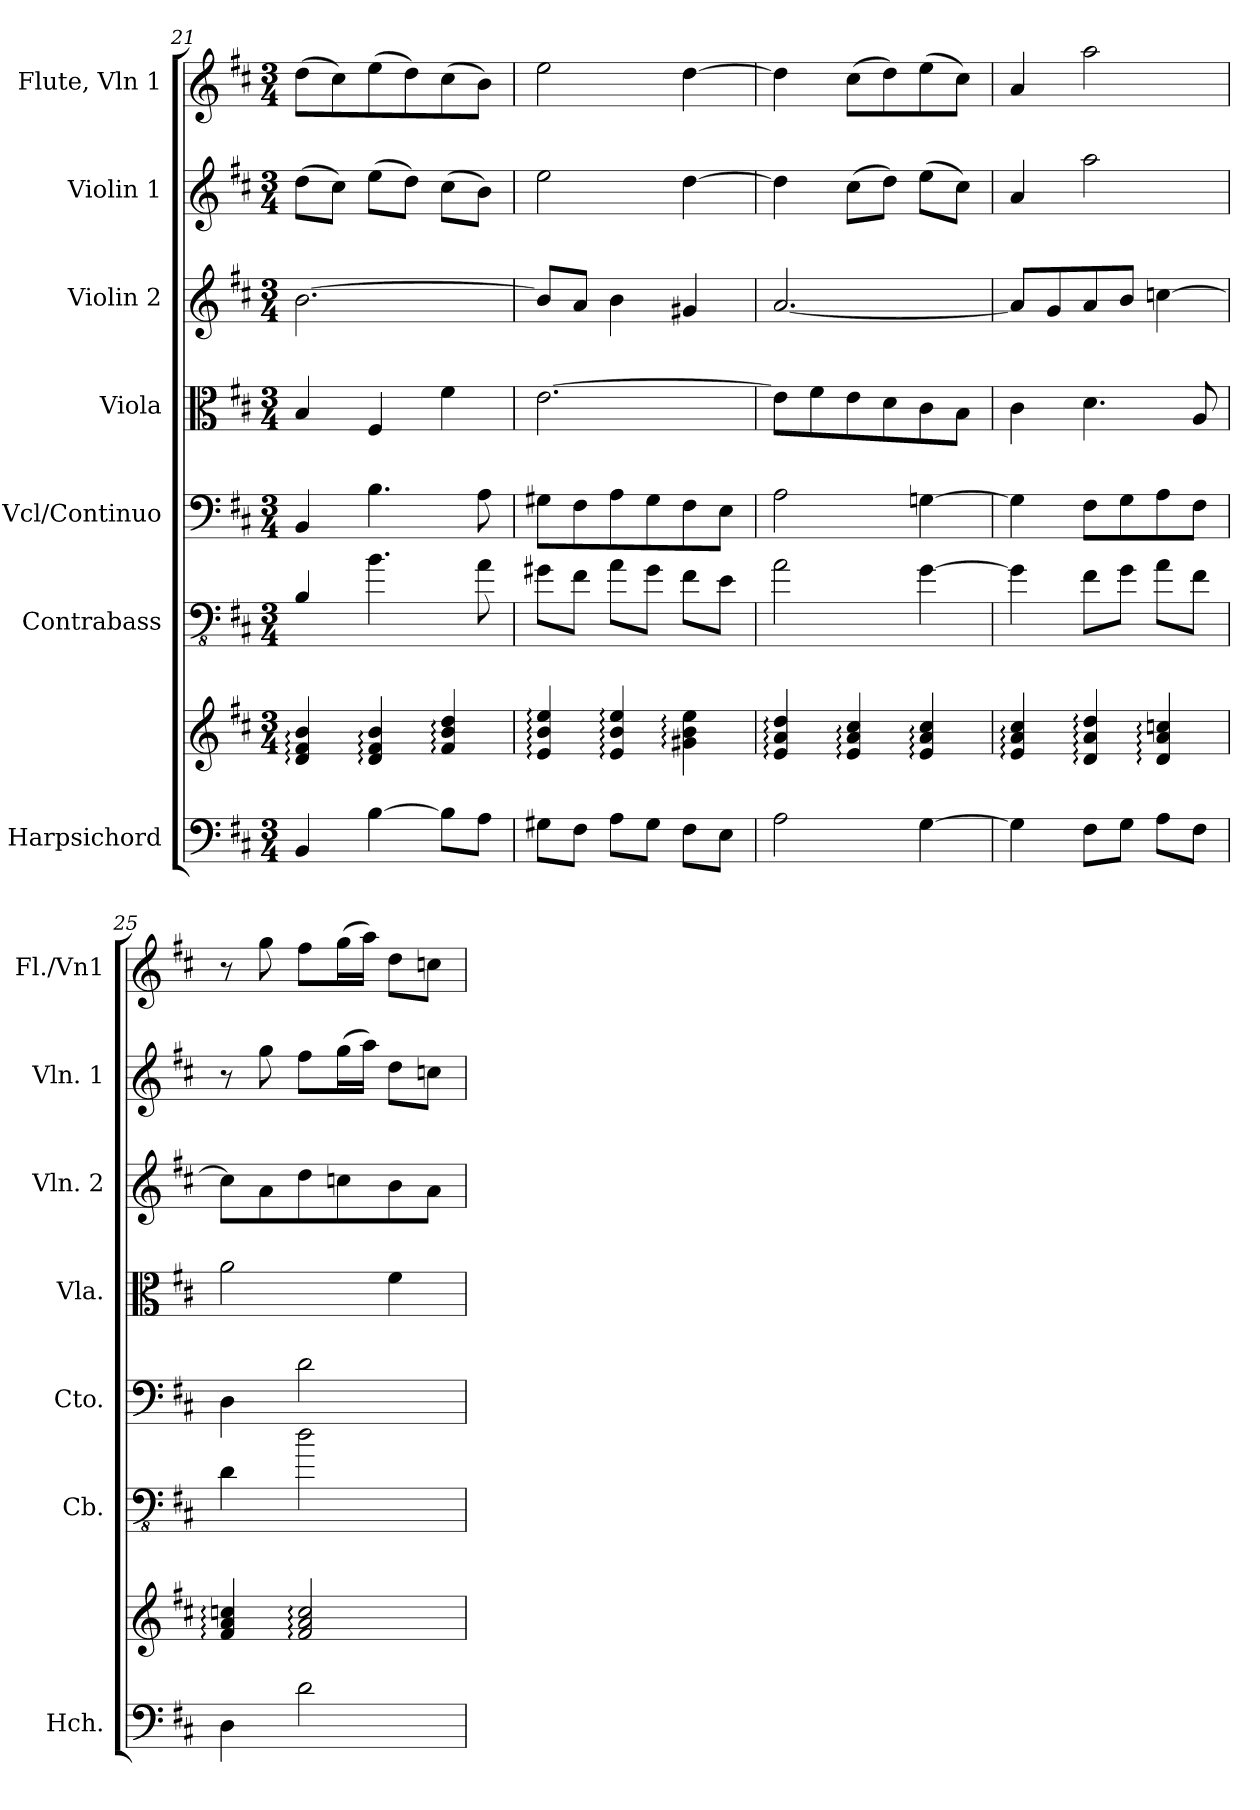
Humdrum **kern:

**kern	**kern	**kern	**kern	**kern	**kern	**kern	**kern
*part7	*part7	*part6	*part5	*part4	*part3	*part2	*part1
*staff8	*staff7	*staff6	*staff5	*staff4	*staff3	*staff2	*staff1
*I"Harpsichord	*	*I"Contrabass	*I"Vcl/Continuo	*I"Viola	*I"Violin 2	*I"Violin 1	*I"Flute, Vln 1
*I'Hch.	*	*I'Cb.	*I'Cto.	*I'Vla.	*I'Vln. 2	*I'Vln. 1	*I'Fl./Vn1
*clefF4	*clefG2	*clefFv4	*clefF4	*clefC3	*clefG2	*clefG2	*clefG2
*	*	*ITrd7c12	*	*	*	*	*
*k[f#c#]	*k[f#c#]	*k[f#c#]	*k[f#c#]	*k[f#c#]	*k[f#c#]	*k[f#c#]	*k[f#c#]
*M3/4	*M3/4	*M3/4	*M3/4	*M3/4	*M3/4	*M3/4	*M3/4
=21	=21	=21	=21	=21	=21	=21	=21
4BB/	4d/: 4f#/: 4b/:	4BBB/	4BB/	4B/	[2.b\	(8dd\L	(8dd\L
.	.	.	.	.	.	8cc#\J)	8cc#\)
[4B\	4d/: 4f#/: 4b/:	4.BB\	4.B\	4F#/	.	(8ee\L	(8ee\
.	.	.	.	.	.	8dd\J)	8dd\)
8B\L]	4f#/: 4b/: 4dd/:	.	.	4f#\	.	(8cc#\L	(8cc#\
8A\J	.	8AA\	8A\	.	.	8b\J)	8b\J)
=22	=22	=22	=22	=22	=22	=22	=22
8G#X\L	4e/: 4b/: 4ee/:	8GG#X\L	8G#X\L	[2.e\	8b/L]	2ee\	2ee\
8F#\J	.	8FF#\J	8F#\	.	8a/J	.	.
8A\L	4e/: 4b/: 4ee/:	8AA\L	8A\	.	4b\	.	.
8G#\J	.	8GG#\J	8G#\	.	.	.	.
8F#\L	4g#X\: 4b\: 4ee\:	8FF#\L	8F#\	.	4g#X/	[4dd\	[4dd\
8E\J	.	8EE\J	8E\J	.	.	.	.
=23	=23	=23	=23	=23	=23	=23	=23
2A\	4e/: 4a/: 4dd/:	2AA\	2A\	8e\L]	[2.a/	4dd\]	4dd\]
.	.	.	.	8f#\	.	.	.
.	4e/: 4a/: 4cc#/:	.	.	8e\	.	(8cc#\L	(8cc#\L
.	.	.	.	8d\	.	8dd\J)	8dd\)
[4G\	4e/: 4a/: 4cc#/:	[4GG\	[4Gn\	8c#\	.	(8ee\L	(8ee\
.	.	.	.	8B\J	.	8cc#\J)	8cc#\J)
!!LO:LB:g=z
=24	=24	=24	=24	=24	=24	=24	=24
4G\]	4e/: 4a/: 4cc#/:	4GG\]	4G\]	4c#\	8a/L]	4a/	4a/
.	.	.	.	.	8g/	.	.
8F#\L	4d/: 4a/: 4dd/:	8FF#\L	8F#\L	4.d\	8a/	2aa\	2aa\
8G\J	.	8GG\J	8G\	.	8b/J	.	.
8A\L	4d/: 4a/: 4ccn/:	8AA\L	8A\	.	[4ccn\	.	.
8F#\J	.	8FF#\J	8F#\J	8A/	.	.	.
=25	=25	=25	=25	=25	=25	=25	=25
4D\	4f#/: 4a/: 4ccn/:	4DD\	4D\	2a\	8cc\L]	8r	8r
.	.	.	.	.	8a\	8gg\	8gg\
2d\	2f#/: 2a/: 2cc/:	2D\	2d\	.	8dd\	8ff#\L	8ff#\L
.	.	.	.	.	8ccn\	(16gg\L	(16gg\L
.	.	.	.	.	.	16aa\JJ)	16aa\JJ)
.	.	.	.	4f#\	8b\	8dd\L	8dd\L
.	.	.	.	.	8a\J	8ccn\J	8ccn\J
=	=	=	=	=	=	=	=
*-	*-	*-	*-	*-	*-	*-	*-
